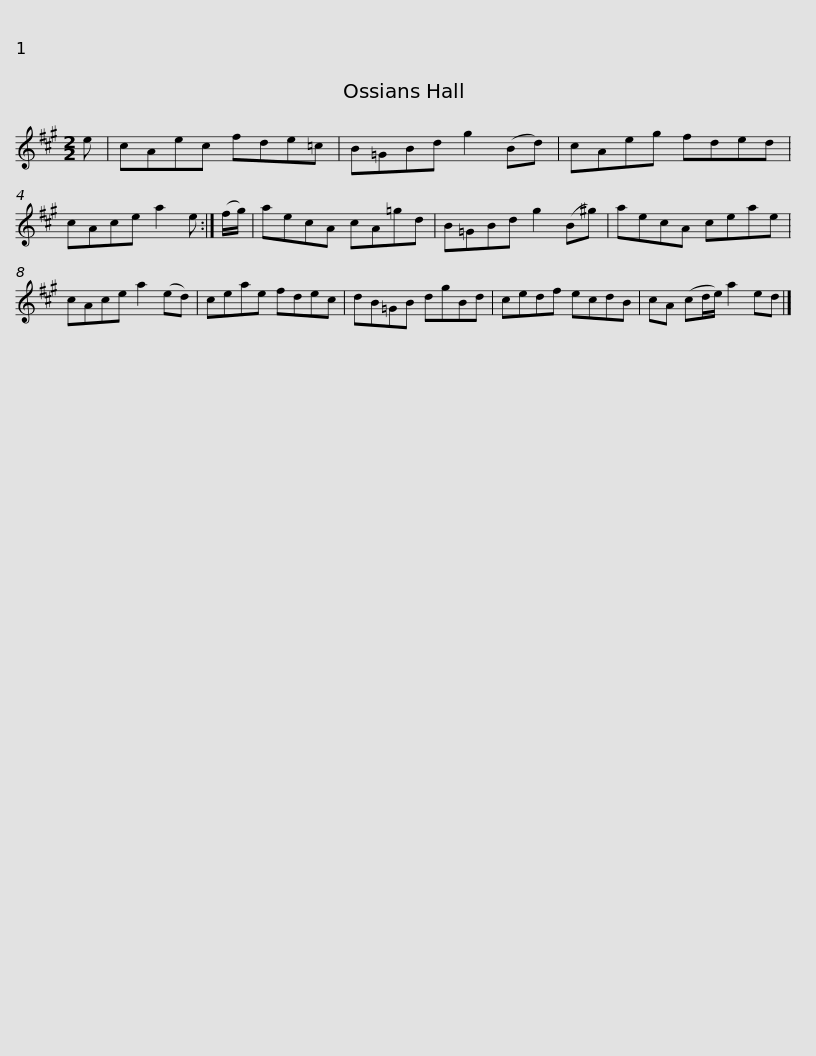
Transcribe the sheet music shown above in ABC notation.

X:1
L:1/8
M:2/2
I:linebreak $
K:A
V:1 treble
V:1
 e | cAec fde=c | B=GBd g2 (Bd) | cAeg fded | cAce a2 e :| %5
 (f/g/) | aecA cA=gd |$ B=GBd g2 (B^g) | aecA ceae | cAce a2 (ed) | %10
 ceae fdec | dB=GB dgBd |$ cedf ecdB | cA (cd/e/) a2 ed |] %14
